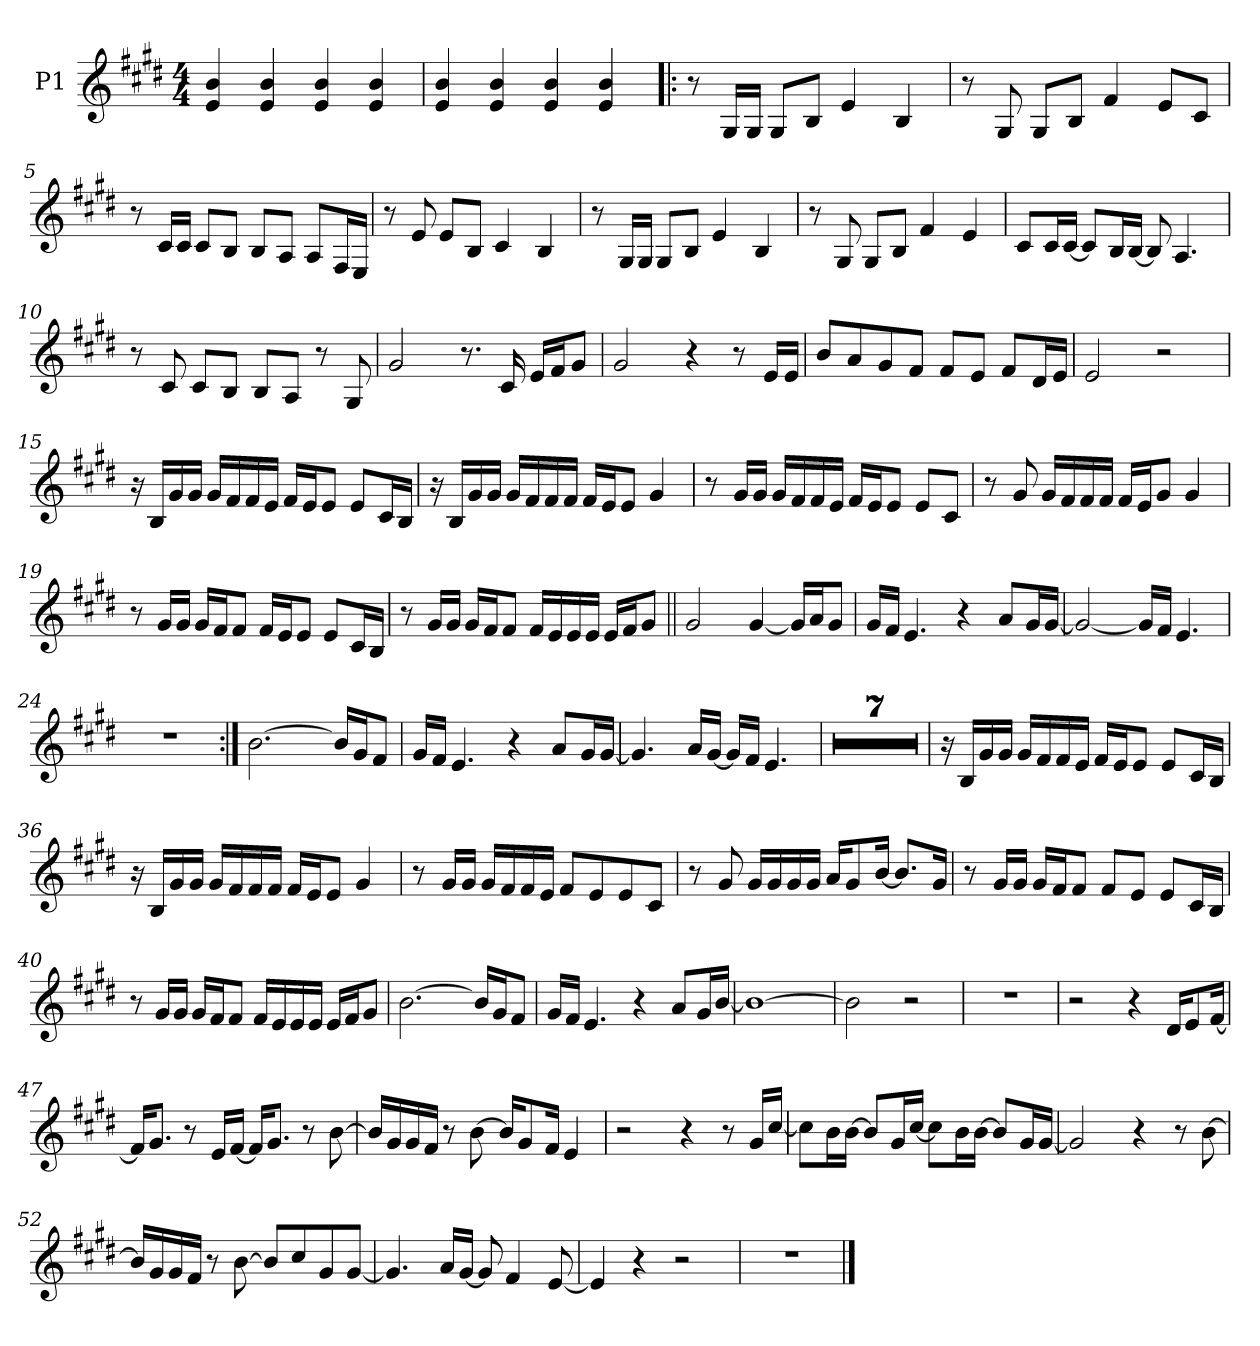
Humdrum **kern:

**kern
*part1
*staff1
*I"P1
*clefG2
*k[f#c#g#d#]
*E:
*M4/4
*MM80
=1
4e/ 4b/
4e/ 4b/
4e/ 4b/
4e/ 4b/
=2
4e/ 4b/
4e/ 4b/
4e/ 4b/
4e/ 4b/
=3!|:
8r
16G#/LL
16G#/JJ
8G#/L
8B/J
4e/
4B/
=4
8r
8G#/
8G#/L
8B/J
4f#/
8e/L
8c#/J
!!LO:LB:g=z
=5
8r
16c#/LL
16c#/JJ
8c#/L
8B/J
8B/L
8A/J
8A/L
16F#/L
16E/JJ
=6
8r
8e/
8e/L
8B/J
4c#/
4B/
=7
8r
16G#/LL
16G#/JJ
8G#/L
8B/J
4e/
4B/
=8
8r
8G#/
8G#/L
8B/J
4f#/
4e/
!!LO:LB:g=z
=9
8c#/L
16c#/L
[<16c#/JJ
8c#/L]
16B/L
[<16B/JJ
8B/]
4.A/
=10
8r
8c#/
8c#/L
8B/J
8B/L
8A/J
8r
8G#/
=11
2g#/
8.r
16c#/
16e/LL
16f#/J
8g#/J
=12
2g#/
4r
8r
16e/LL
16e/JJ
!!LO:LB:g=z
=13
8b/L
8a/
8g#/
8f#/J
8f#/L
8e/J
8f#/L
16d#/L
16e/JJ
=14
2e/
2r
=15
16r
16B/LL
16g#/
16g#/JJ
16g#/LL
16f#/
16f#/
16e/JJ
16f#/LL
16e/J
8e/J
8e/L
16c#/L
16B/JJ
=16
16r
16B/LL
16g#/
16g#/JJ
16g#/LL
16f#/
16f#/
16f#/JJ
16f#/LL
16e/J
8e/J
4g#/
!!LO:LB:g=z
=17
8r
16g#/LL
16g#/JJ
16g#/LL
16f#/
16f#/
16e/JJ
16f#/LL
16e/J
8e/J
8e/L
8c#/J
=18
8r
8g#/
16g#/LL
16f#/
16f#/
16f#/JJ
16f#/LL
16e/J
8g#/J
4g#/
=19
8r
16g#/LL
16g#/JJ
16g#/LL
16f#/J
8f#/J
16f#/LL
16e/J
8e/J
8e/L
16c#/L
16B/JJ
!!LO:LB:g=z
=20
8r
16g#/LL
16g#/JJ
16g#/LL
16f#/J
8f#/J
16f#/LL
16e/
16e/
16e/JJ
16e/LL
16f#/J
8g#/J
=21||
2g#/
[<4g#/
16g#/LL]
16a/J
8g#/J
=22
16g#/LL
16f#/JJ
4.e/
4r
8a/L
16g#/L
[<16g#/JJ
=23
2g#/_
16g#/LL]
16f#/JJ
4.e/
=24
1r
!!LO:LB:g=z
=25:|!
[>2.b\
16b/LL]
16g#/J
8f#/J
=26
16g#/LL
16f#/JJ
4.e/
4r
8a/L
16g#/L
[<16g#/JJ
=27
4.g#/]
16a/LL
[<16g#/JJ
16g#/LL]
16f#/JJ
4.e/
=28
1r
=29
1r
=30
1r
=31
1r
!!LO:LB:g=z
=32
1r
=33
1r
=34
1r
=35
16r
16B/LL
16g#/
16g#/JJ
16g#/LL
16f#/
16f#/
16e/JJ
16f#/LL
16e/J
8e/J
8e/L
16c#/L
16B/JJ
=36
16r
16B/LL
16g#/
16g#/JJ
16g#/LL
16f#/
16f#/
16f#/JJ
16f#/LL
16e/J
8e/J
4g#/
!!LO:LB:g=z
=37
8r
16g#/LL
16g#/JJ
16g#/LL
16f#/
16f#/
16e/JJ
8f#/L
8e/
8e/
8c#/J
=38
8r
8g#/
16g#/LL
16g#/
16g#/
16g#/JJ
16a/KL
8g#/
[<16b/Jk
8.b/L]
16g#/Jk
=39
8r
16g#/LL
16g#/JJ
16g#/LL
16f#/J
8f#/J
8f#/L
8e/J
8e/L
16c#/L
16B/JJ
!!LO:LB:g=z
=40
8r
16g#/LL
16g#/JJ
16g#/LL
16f#/J
8f#/J
16f#/LL
16e/
16e/
16e/JJ
16e/LL
16f#/J
8g#/J
=41
[>2.b\
16b/LL]
16g#/J
8f#/J
=42
16g#/LL
16f#/JJ
4.e/
4r
8a/L
16g#/L
[<16b/JJ
=43
1b_
=44
2b\]
2r
!!LO:LB:g=z
=45
1r
=46
2r
4r
16d#/KL
8e/
[<16f#/Jk
=47
16f#/KL]
8.g#/J
8r
16e/LL
[<16f#/JJ
16f#/KL]
8.g#/J
8r
[>8b\
=48
16b/LL]
16g#/
16g#/
16f#/JJ
8r
[>8b\
16b/KL]
8g#/
16f#/Jk
4e/
=49
2r
4r
8r
16g#/LL
[<16cc#/JJ
!!LO:PB:g=z
=50
8cc#\L]
16b\L
[>16b\JJ
8b/L]
16g#/L
[<16cc#/JJ
8cc#\L]
16b\L
[>16b\JJ
8b/L]
16g#/L
[<16g#/JJ
=51
2g#/]
4r
8r
[>8b\
=52
16b/LL]
16g#/
16g#/
16f#/JJ
8r
[>8b\
8b/L]
8cc#/
8g#/
[<8g#/J
!!LO:LB:g=z
=53
4.g#/]
16a/LL
[<16g#/JJ
8g#/]
4f#/
[<8e/
=54
4e/]
4r
2r
=55
1r
==
*-
